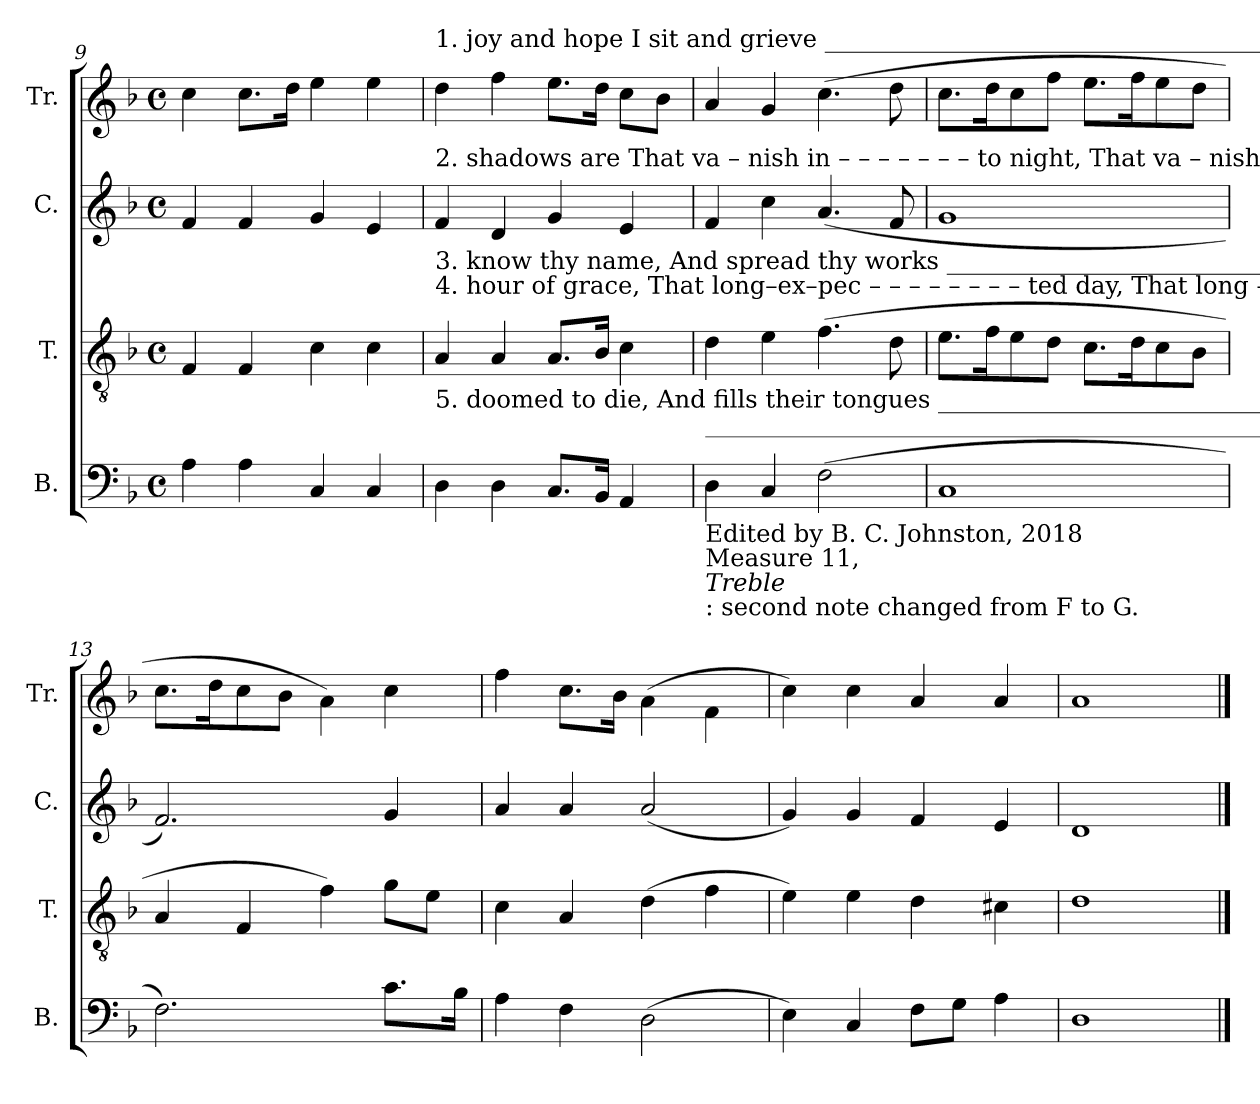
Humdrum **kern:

**kern	**kern	**kern	**kern
*part4	*part3	*part2	*part1
*staff4	*staff3	*staff2	*staff1
*I"B.	*I"T.	*I"C.	*I"Tr.
*I'B.	*I'T.	*I'C.	*I'Tr.
*clefF4	*clefGv2	*clefG2	*clefG2
*k[b-]	*k[b-]	*k[b-]	*k[b-]
*M4/4	*M4/4	*M4/4	*M4/4
*met(c)	*met(c)	*met(c)	*met(c)
=9	=9	=9	=9
4A\	4F/	4f/	4cc\
4A\	4F/	4f/	8.cc\L
.	.	.	16dd\Jk
4C/	4c\	4g/	4ee\
4C/	4c\	4e/	4ee\
=10	=10	=10	=10
!	!	!	!LO:TX:a:t=1. joy  and  hope   I       sit  and grieve _______________________________________  a    –    lone,   I      sit ________ and  grieve  a – lone.
!	!	!LO:TX:a:t=2. shadows are   That   va – nish  in          –         –         –         –         –         –         –       to       night,  That  va       –      nish   in  – to   night.	!
!	!	!LO:TX:b:t=3. know thy name, And   spread thy works ____________________________________  a  –   broad,  And   spread      thy  works   a – broad.	!
!	!LO:TX:a:t=4. hour of grace, That  long–ex–pec      –        –        –        –        –        –        –        –      ted        day,  That  long     –      ex – pec – ted   day.	!	!
!	!LO:TX:b:t=5. doomed to die, And fills their tongues _____________________________________  with    praise, And  fills  their  tongues  with  praise.	!	!
4D\	4A/	4f/	4dd\
4D\	4A/	4d/	4ff\
8.C/L	8.A/L	4g/	8.ee\L
16BB-/Jk	16B-/Jk	.	16dd\Jk
4AA/	4c\	4e/	8cc\L
.	.	.	8b-\J
=11	=11	=11	=11
!LO:TX:a:t=______________________________________________	!	!	!
!LO:TX:b:t=Edited by B. C. Johnston, 2018	!	!	!
!LO:TX:b:t=Measure 11,	!	!	!
!LO:TX:b:i:t=Treble	!	!	!
!LO:TX:b:t=&colon; second note changed from F to G.	!	!	!
4D\	4d\	4f/	4a/
4C/	4e\	4cc\	4g/
(2F\	(4.f\	(4.a/	(4.cc\
.	8d\	8f/	8dd\
=12	=12	=12	=12
1C	8.e\L	1g	8.cc\L
.	16f\K	.	16dd\K
.	8e\	.	8cc\
.	8d\J	.	8ff\J
.	8.c\L	.	8.ee\L
.	16d\K	.	16ff\K
.	8c\	.	8ee\
.	8B-\J	.	8dd\J
=13	=13	=13	=13
2.F\)	4A/	2.f/)	8.cc\L
.	.	.	16dd\K
.	4F/	.	8cc\
.	.	.	8b-\J
.	4f\)	.	4a\)
8.c\L	8g\L	4g/	4cc\
.	8e\J	.	.
16B-\Jk	.	.	.
=14	=14	=14	=14
4A\	4c\	4a/	4ff\
4F\	4A/	4a/	8.cc\L
.	.	.	16b-\Jk
(2D\	(4d\	(2a/	(4a\
.	4f\	.	4f\
=15	=15	=15	=15
4E\)	4e\)	4g/)	4cc\)
4C/	4e\	4g/	4cc\
8F\L	4d\	4f/	4a/
8G\J	.	.	.
4A\	4c#X\	4e/	4a/
=16	=16	=16	=16
1D	1d	1d	1a
==	==	==	==
*-	*-	*-	*-
